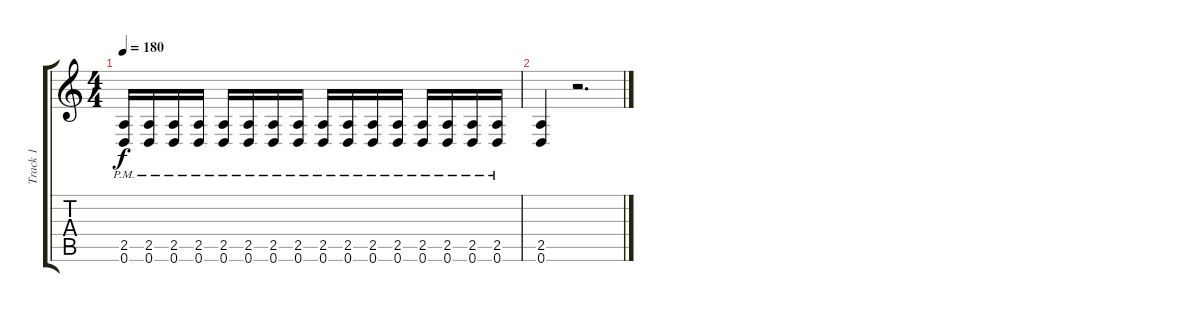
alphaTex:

\track ("Track 1" "Track 1") {instrument distortionguitar}
\staff {score tabs}
\tuning (D4 A3 F3 C3 G2 D2) {hide}
\ts (4 4)
\tempo 180
\clef g2
\ks c
(2.5{pm} 0.6{pm}).16{dy f} (2.5{pm} 0.6{pm}).16 (2.5{pm} 0.6{pm}).16 (2.5{pm} 0.6{pm}).16 (2.5{pm} 0.6{pm}).16 (2.5{pm} 0.6{pm}).16 (2.5{pm} 0.6{pm}).16 (2.5{pm} 0.6{pm}).16 (2.5{pm} 0.6{pm}).16 (2.5{pm} 0.6{pm}).16 (2.5{pm} 0.6{pm}).16 (2.5{pm} 0.6{pm}).16 (2.5{pm} 0.6{pm}).16 (2.5{pm} 0.6{pm}).16 (2.5{pm} 0.6{pm}).16 (2.5{pm} 0.6{pm}).16 |
(2.5 0.6).4 r.2{d}
